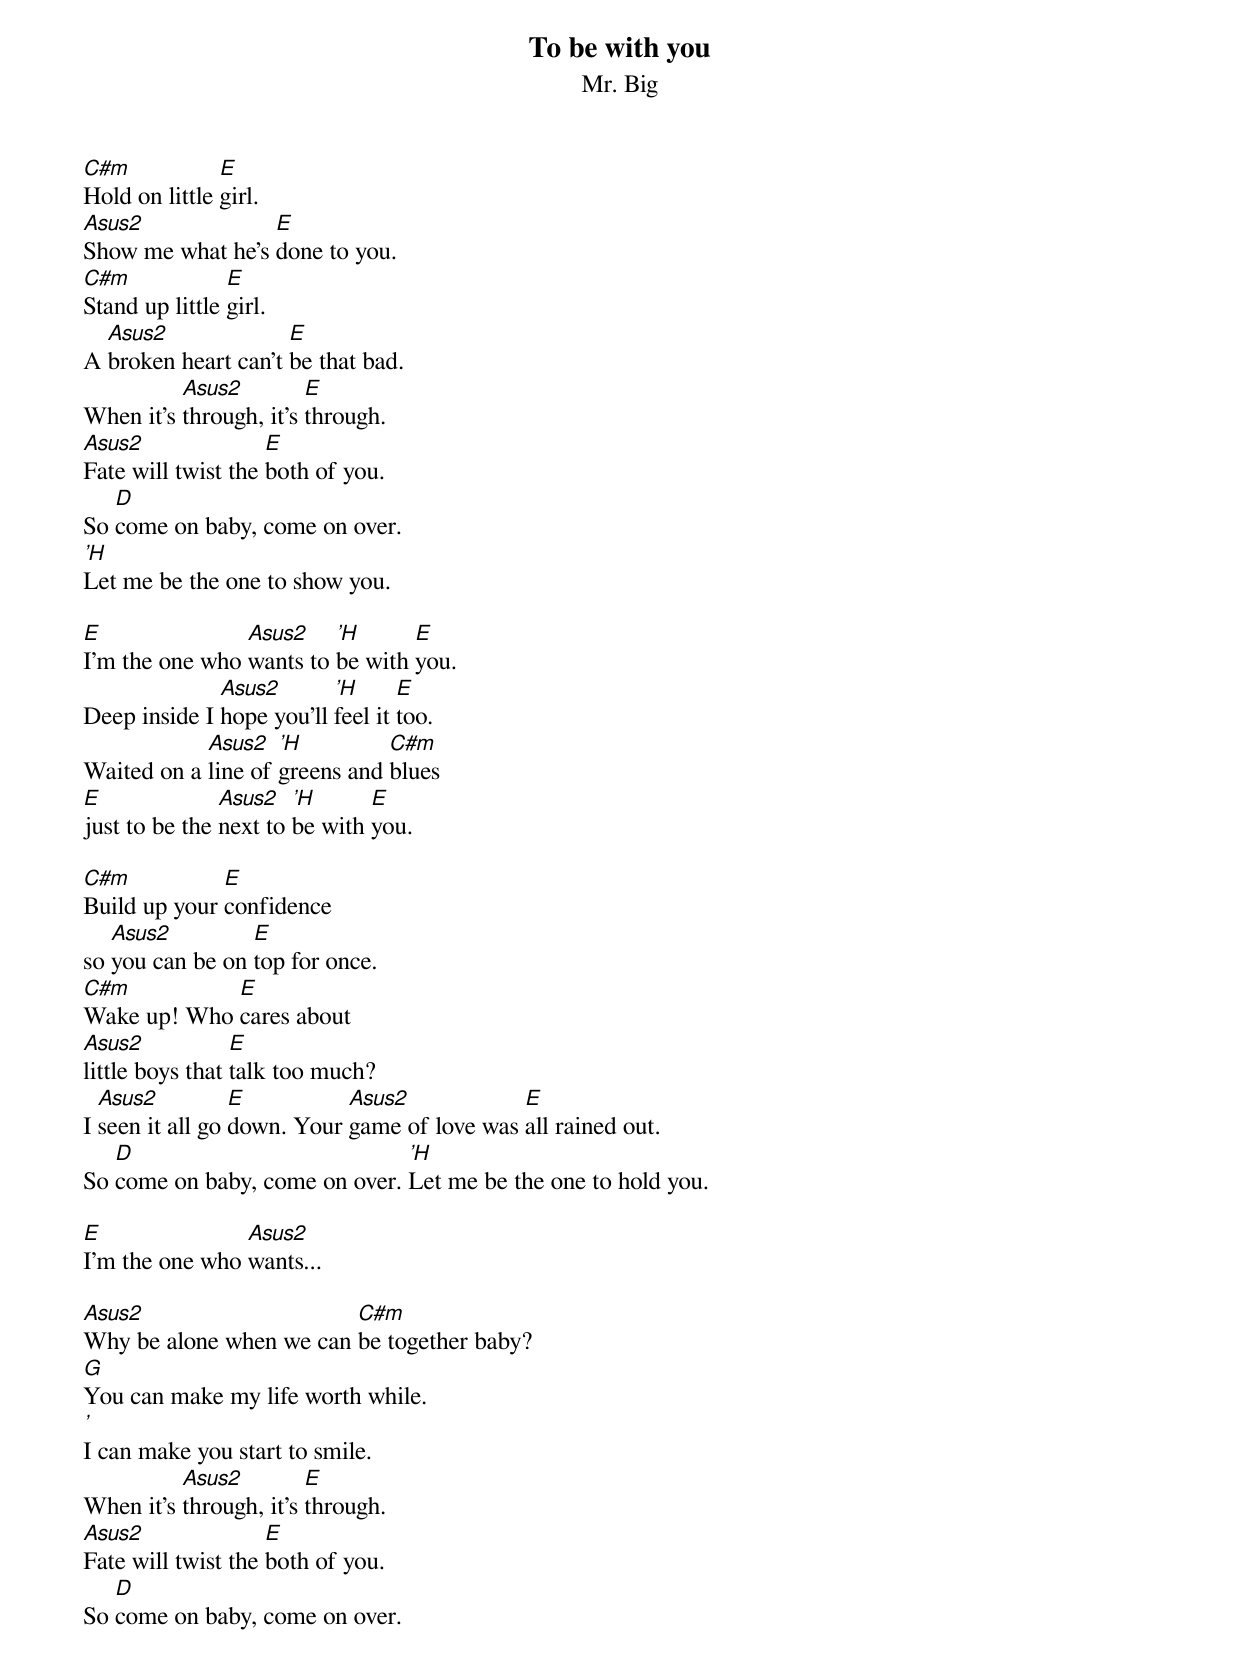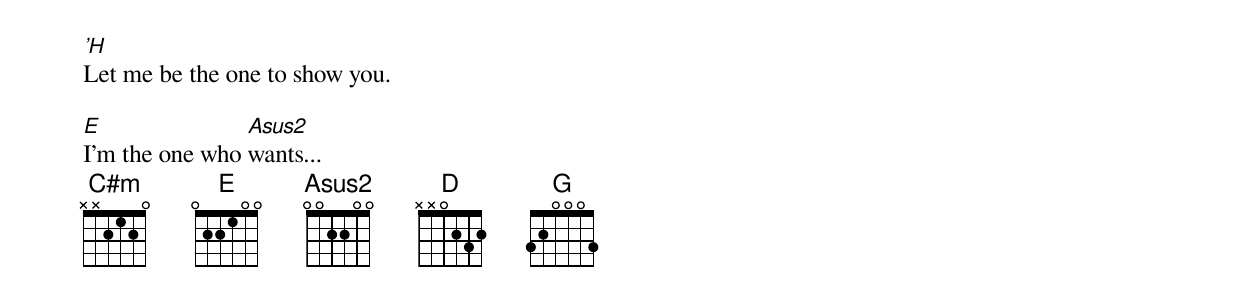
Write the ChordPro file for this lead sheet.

{t:To be with you}
{st:Mr. Big}

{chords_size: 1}
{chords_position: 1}
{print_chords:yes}
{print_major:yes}
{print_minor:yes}
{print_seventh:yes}
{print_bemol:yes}
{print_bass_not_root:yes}
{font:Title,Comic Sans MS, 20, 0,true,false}
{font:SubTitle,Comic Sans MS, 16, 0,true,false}
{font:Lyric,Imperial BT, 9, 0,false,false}
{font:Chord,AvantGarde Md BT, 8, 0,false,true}
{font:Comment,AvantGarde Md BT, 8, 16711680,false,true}
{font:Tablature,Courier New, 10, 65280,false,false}
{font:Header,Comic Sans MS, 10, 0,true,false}
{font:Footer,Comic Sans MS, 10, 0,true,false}
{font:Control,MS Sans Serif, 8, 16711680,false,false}
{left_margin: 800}
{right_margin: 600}
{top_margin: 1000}
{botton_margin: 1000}
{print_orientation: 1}




[C#m]Hold on little [E]girl.
[Asus2]Show me what he's [E]done to you.
[C#m]Stand up little [E]girl.
A [Asus2]broken heart can't [E]be that bad.
When it's [Asus2]through, it's [E]through.
[Asus2]Fate will twist the [E]both of you.
So [D]come on baby, come on over.
['H]Let me be the one to show you.

[E]I'm the one who [Asus2]wants to ['H]be with [E]you.
Deep inside I [Asus2]hope you'll ['H]feel it [E]too.
Waited on a [Asus2]line of ['H]greens and [C#m]blues
[E]just to be the [Asus2]next to ['H]be with [E]you.

[C#m]Build up your [E]confidence
so [Asus2]you can be on [E]top for once.
[C#m]Wake up! Who [E]cares about
[Asus2]little boys that [E]talk too much?
I [Asus2]seen it all go [E]down. Your [Asus2]game of love was [E]all rained out.
So [D]come on baby, come on over. ['H]Let me be the one to hold you.

[E]I'm the one who [Asus2]wants...

[Asus2]Why be alone when we can [C#m]be together baby?
[G]You can make my life worth while.
[' ]I can make you start to smile.
When it's [Asus2]through, it's [E]through.
[Asus2]Fate will twist the [E]both of you.
So [D]come on baby, come on over.
['H]Let me be the one to show you.

[E]I'm the one who [Asus2]wants...
